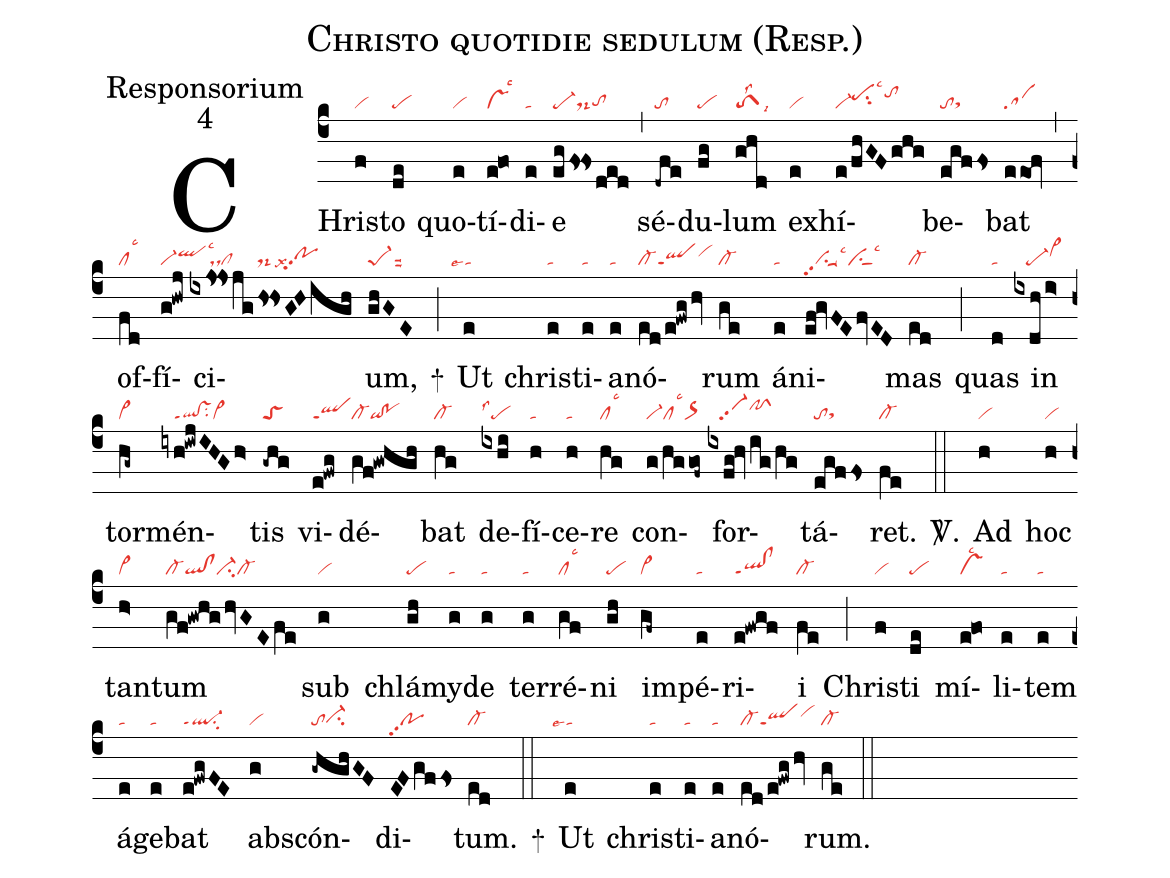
name:Christo quotidie sedulum (Resp.);
office-part:Responsorium;
mode:4;
nabc-lines:1;
%%
(c4)
CHris(f|vi)to(de|pe) quo(e|vi)tí(e!fo|vslsc3)di(e|ta)e(eg/fs!fsded|pe-ds-tohg) (,)
sé(-dfe|to)du(fg|pe)lum(ghd|toS1lss2lsi9) ex(e|vi)hí(e/fhGFghg|vi-pehisu2lsc3tohj)be(egffs|tosthg)bat(eeOf|sa) (,)
of(fd|cllsc3)fí(g!hwj|vi-qlhilsc3)ci(ixjs!jsjg|/////dscl|hs!hs|ds-lsx6|GHigh|pohhpp2)um,(ghGE|pe-1suu2) +(;)
Ut(e|```talse4) chris(e|ta)ti(e|ta)a(e|ta)nó(ed/e!fwg/hv|cl-qlppt1vihi)rum(ge|cl-) á(e|ta)ni(ef!gvFEfvED|vipp2su1suu1lsc3visu1sut1lsc3)mas(ed|cl-) (;)
quas(d|ta) in(ixdh/i>|///pe-vi>hi) tor(hg~|vi>)mén(iyh!iwjIHGh>|///ql!vsppt1su2vi>)tis(-ghg|toS) vi(e!fwg|qlppt1)dé(gf!gwhgh|cl-qi!po)bat(hg|cl-) de(ixhi|pelss1)fí(h|ta)ce(h|ta)re(hg|cllsc3) con(g/hggof~|vi-cllsc3or>)for(ixfg!hv/ig/hg|///vi-pp2pfShi)tá(egffs|tosthg)ret.(fe|cl-) <sp>V/</sp>.(::)
Ad(h|vi) hoc(h|vi) tan(h>|vi>)tum(gf!gwhg/hvGEfe|cl-ql!clci-cl-) sub(g|vi) chlá(gh|pe)my(g|ta)de(g|ta) ter(g|ta)ré(gf|cllsc3)ni(gh|pe) im(gf~|vi>)pé(e|ta)ri(e!fwgf|ql!clppt1)i(fe|cl-) (;)
Chris(f|vi)ti(de|pe) mí(e!fo|vslsc2)li(e|ta)tem(e|ta) á(e|ta)ge(e|ta)bat(e!fwgFE|ql-ppt1su2) abs(g|vi)cón(-ghghGF|toci-hg)di(EFgffs|popp2)tum.(ed|cl-) +(::)
Ut(e|```talse4) chris(e|ta)ti(e|ta)a(e|ta)nó(ed/e!fwg/hv|cl-qlppt1vihi)rum.(ge|cl-) (::)
